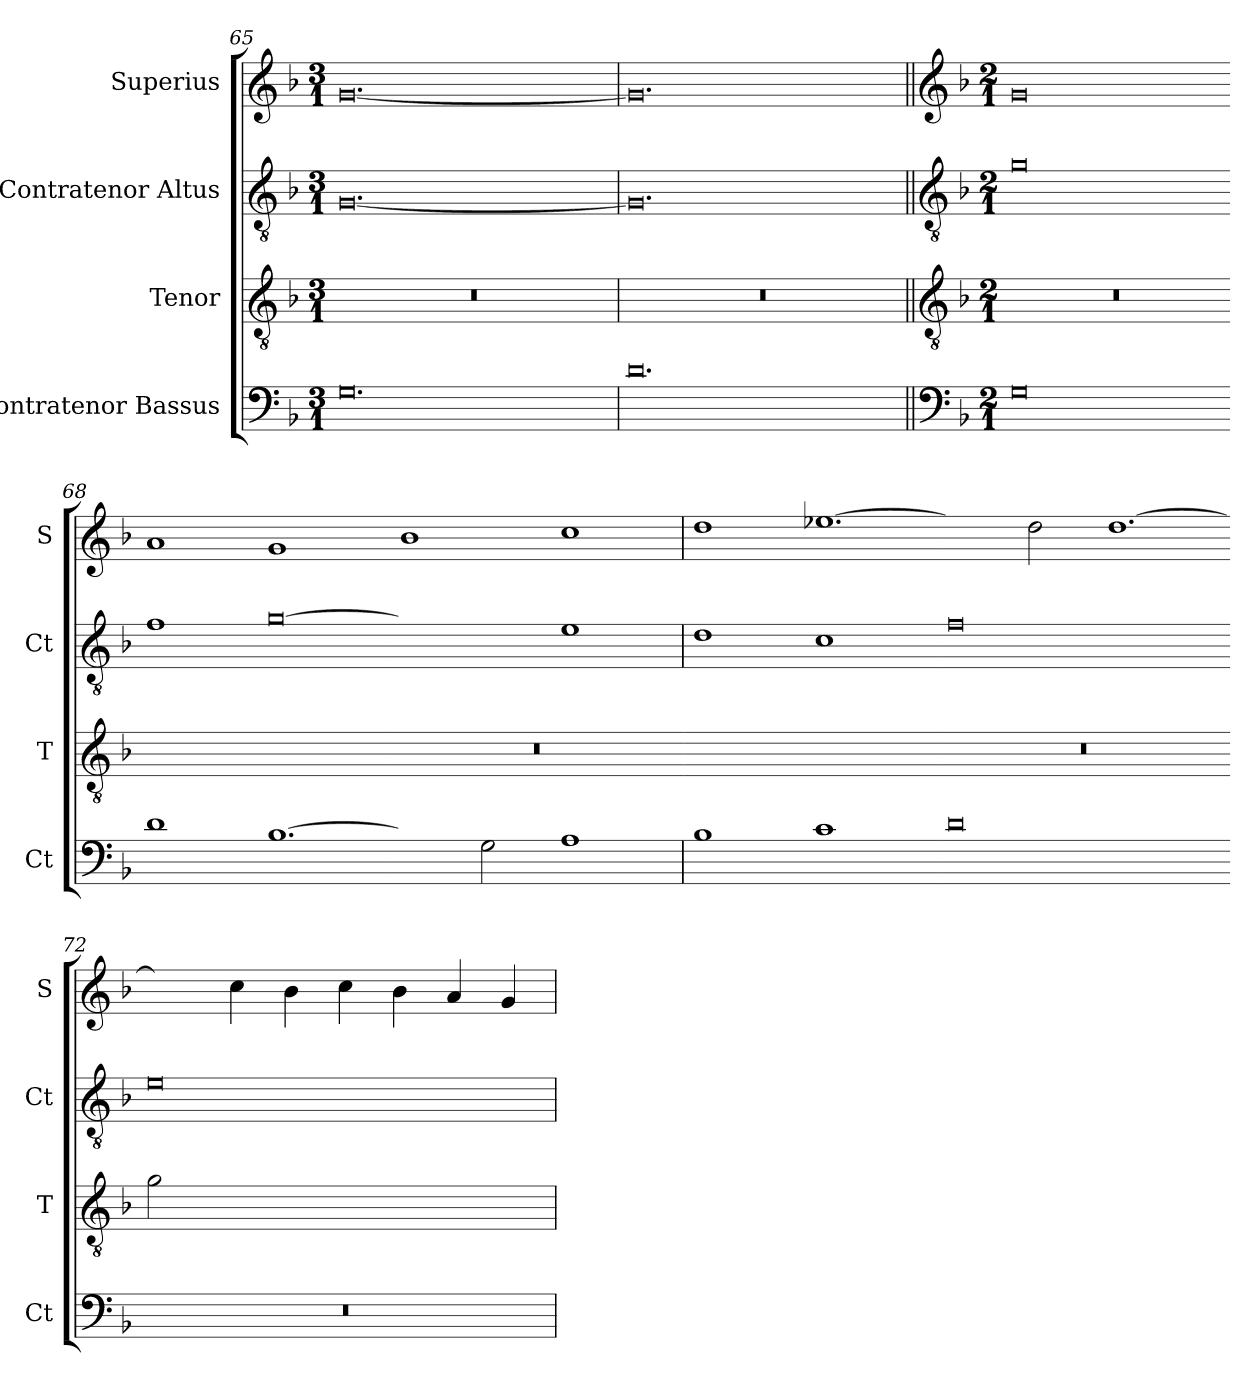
**kern	**kern	**kern	**kern
*part4	*part3	*part2	*part1
*staff4	*staff3	*staff2	*staff1
*I"Contratenor Bassus	*I"Tenor	*I"Contratenor Altus	*I"Superius
*I'Ct	*I'T	*I'Ct	*I'S
*clefF4	*clefGv2	*clefGv2	*clefG2
*k[b-]	*k[b-]	*k[b-]	*k[b-]
*M3/1	*M3/1	*M3/1	*M3/1
=65	=65	=65	=65
0.G	0.r	[0.G	[0.g
=66	=66	=66	=66
0.d	0.r	0.G]	0.g]
!!LO:LB:g=z
=67||	=67||	=67||	=67||
*clefF4	*clefGv2	*clefGv2	*clefG2
*k[b-]	*k[b-]	*k[b-]	*k[b-]
*M2/1	*M2/1	*M2/1	*M2/1
!	!LO:N:vis=2	!	!
0G	0r	0g	0g
=68-	=68-	=68-	=68-
!	!LO:N:vis=2	!	!
1d	0ryy	1f	1a
!LO:N:vis=1.	!	!LO:N:vis=0	!
[1B-	.	[1g	1g
=69-	=69-	=69-	=69-
!	!LO:N:vis=2	!	!
2B-\yy]	0r	1gyy]	1b-
2G\	.	.	.
1A	.	1e	1cc
=70	=70-	=70	=70
!	!LO:N:vis=2	!	!
1B-	0ryy	1d	1dd
!	!	!	!LO:N:vis=1.
1c	.	1c	[1ee-X
=71-	=71-	=71-	=71-
!	!LO:N:vis=2	!	!
0d	0r	0f	2ee-\yy]
.	.	.	2dd\
!	!	!	!LO:N:vis=1.
.	.	.	[1dd
=72-	=72-	=72-	=72-
!	!LO:N:vis=2	!	!
0r	0g	0e	2dd\yy]
.	.	.	4cc\
.	.	.	4b-\
.	.	.	4cc\
.	.	.	4b-\
.	.	.	4a/
.	.	.	4g/
=	=	=	=
*-	*-	*-	*-
